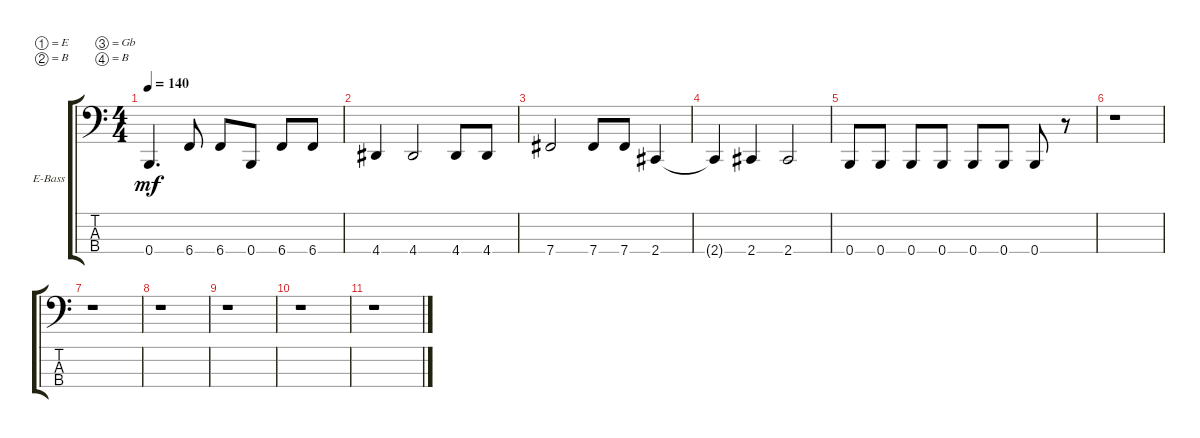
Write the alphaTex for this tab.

\bracketExtendMode groupsimilarinstruments
\firstSystemTrackNameOrientation horizontal
\otherSystemsTrackNameOrientation horizontal
\track ("Electric Bass" "E-Bass") {instrument electricbassfinger}
\staff {score tabs}
\tuning (E2 B1 Gb1 B0)
\ts (4 4)
\tempo 140
\clef f4
\ks c
0.4.4{d dy mf} 6.4.8 6.4.8 0.4.8 6.4.8 6.4.8 |
4.4.4 4.4.2 4.4.8 4.4.8 |
7.4.2 7.4.8 7.4.8 2.4.4 |
2.4{t}.4 2.4.4 2.4.2 |
0.4.8 0.4.8 0.4.8 0.4.8 0.4.8 0.4.8 0.4.8 r.8 |
r.1 |
r.1 |
r.1 |
r.1 |
r.1 |
r.1
